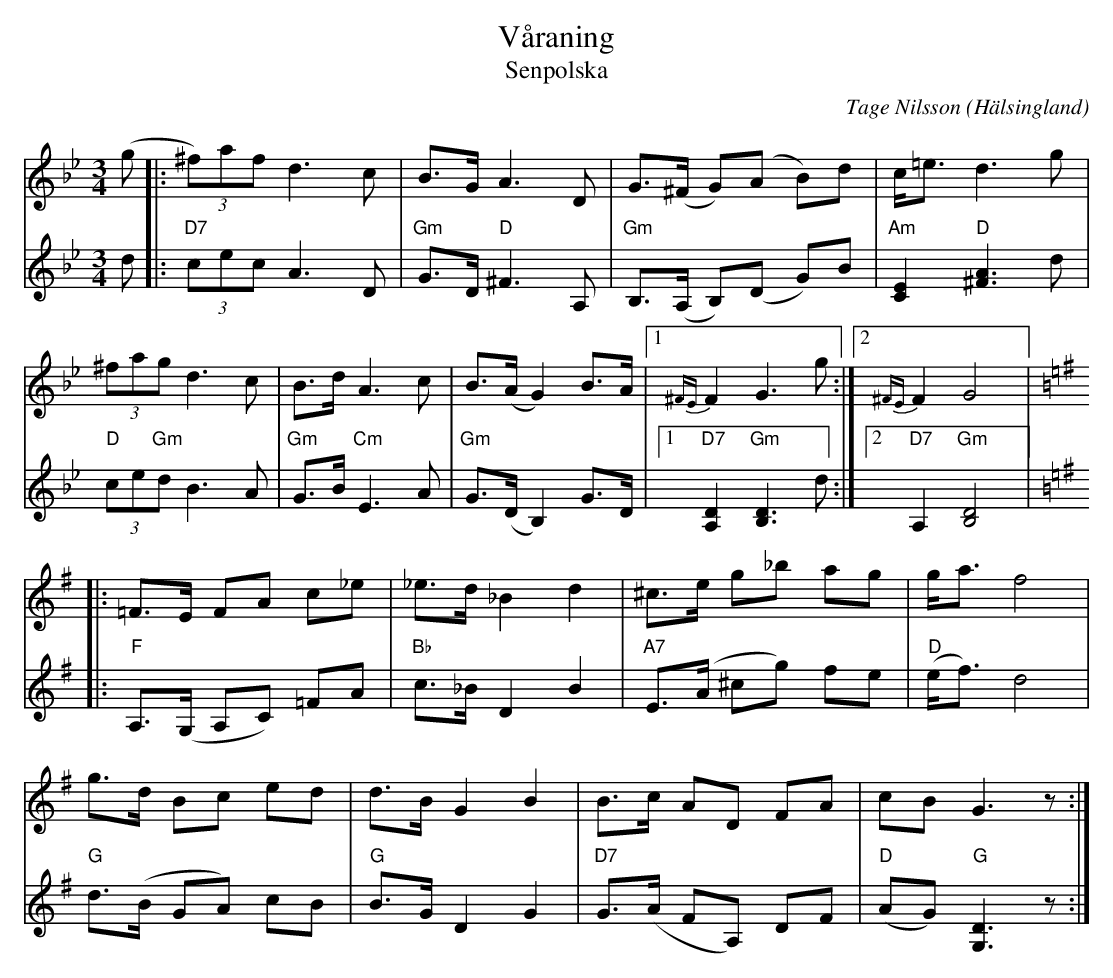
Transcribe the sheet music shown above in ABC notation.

X:1
T:Våraning
T:Senpolska
C:Tage Nilsson
O:Hälsingland
L:1/8
M:3/4
K:Gm
V:1
(g |: (3^f)af d3 c | B>G A3 D | G>(^F G)(A B)d | c<=e d3 g |
(3^fag d3 c | B>d A3 c | B>(A G2) B>A |1{^FE} F2 G3 g :|2{^FE} F2 G4 |:
[K:G] =F>E FA c_e | _e>d _B2 d2 | ^c>e g_b ag | g<a f4 |
g>d Bc ed | d>B G2 B2 | B>c AD FA | cB G3 z :|
V:2
d |:"D7" (3cec A3 D |"Gm" G>D"D" ^F3 A, |"Gm" B,>(A, B,)(D G)B |"Am" [CE]2 "D" [^FA]3 d |
"D" (3ce"Gm"d B3 A |"Gm" G>B"Cm" E3 A |"Gm" G>(D B,2) G>D |1 "D7" [A,D]2 "Gm" [B,D]3 d :|2 "D7"A,2"Gm" [B,D]4 |:
[K:G]"F" A,>(G, A,C) =FA |"Bb" c>_B D2 B2 |"A7" E>(A ^cg) fe |"D" (e<f) d4 |
"G" d>(B GA) cB |"G" B>G D2 G2 |"D7" G>(A FA,) DF |"D" (AG)"G" [G,D]3 z :|
